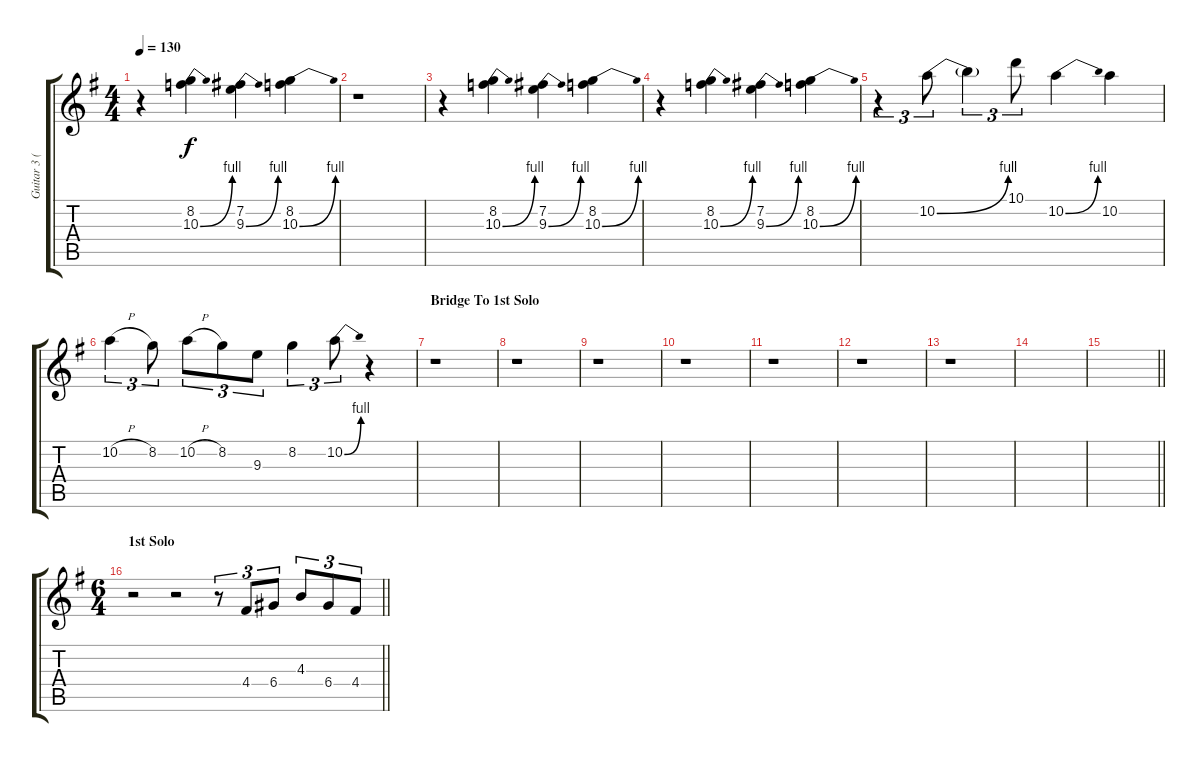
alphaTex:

\track ("Guitar 3 (Overdubs)" "Guitar 3 (") {instrument distortionguitar}
\staff {score tabs}
\tuning (E4 B3 G3 D3 A2 E2) {hide}
\ts (4 4)
\tempo 130
\clef g2
\ks g
r.4{dy f} (8.2 10.3{be (bend 0 0 60 4)}).4 (7.2 9.3{be (bend 0 0 60 4)}).4 (8.2 10.3{be (bend 0 0 60 4)}).4 |
r.1 |
r.4 (8.2 10.3{be (bend 0 0 60 4)}).4 (7.2 9.3{be (bend 0 0 60 4)}).4 (8.2 10.3{be (bend 0 0 60 4)}).4 |
r.4 (8.2 10.3{be (bend 0 0 60 4)}).4 (7.2 9.3{be (bend 0 0 60 4)}).4 (8.2 10.3{be (bend 0 0 60 4)}).4 |
r.4{tu (3 2)} 10.2{be (bend 0 0 60 4)}.8{tu (3 2)} 10.2{t}.4{tu (3 2)} 10.1.8{tu (3 2)} 10.2{be (bend 0 0 60 4)}.4 10.2.4 |
10.2{h}.4{tu (3 2)} 8.2.8{tu (3 2)} 10.2{h}.8{tu (3 2)} 8.2.8{tu (3 2)} 9.3.8{tu (3 2)} 8.2.4{tu (3 2)} 10.2{be (bend 0 0 60 4)}.8{tu (3 2)} r.4 |
\section ("" "Bridge To 1st Solo")
r.1 |
r.1 |
r.1 |
r.1 |
r.1 |
r.1 |
r.1 |
|
\barLineRight lightlight
|
\ts (6 4)
\section ("" "1st Solo")
\barLineRight lightlight
r.2{volume 16 balance 12 instrument distortionguitar} r.2 r.8{tu (3 2)} 4.4.8{tu (3 2)} 6.4.8{tu (3 2)} 4.3.8{tu (3 2)} 6.4.8{tu (3 2)} 4.4.8{tu (3 2)}
